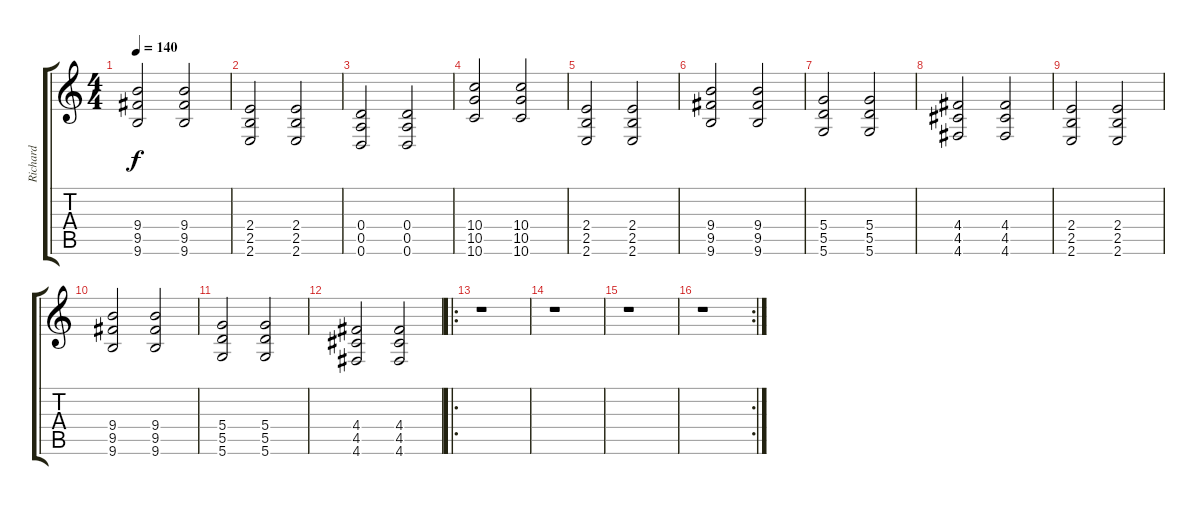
\track ("Richard" "Richard") {instrument distortionguitar}
\staff {score tabs}
\tuning (E4 B3 G3 D3 A2 D2) {hide}
\ts (4 4)
\tempo 140
\clef g2
\ks c
(9.4 9.5 9.6).2{dy f volume 10} (9.4 9.5 9.6).2 |
(2.4 2.5 2.6).2 (2.4 2.5 2.6).2 |
(0.4 0.5 0.6).2 (0.4 0.5 0.6).2 |
(10.4 10.5 10.6).2 (10.4 10.5 10.6).2 |
(2.4 2.5 2.6).2 (2.4 2.5 2.6).2 |
(9.4 9.5 9.6).2 (9.4 9.5 9.6).2 |
(5.4 5.5 5.6).2 (5.4 5.5 5.6).2 |
(4.4 4.5 4.6).2 (4.4 4.5 4.6).2 |
(2.4 2.5 2.6).2 (2.4 2.5 2.6).2 |
(9.4 9.5 9.6).2 (9.4 9.5 9.6).2 |
(5.4 5.5 5.6).2 (5.4 5.5 5.6).2 |
(4.4 4.5 4.6).2 (4.4 4.5 4.6).2 |
\ro
r.1 |
r.1 |
r.1 |
\rc 2
r.1
